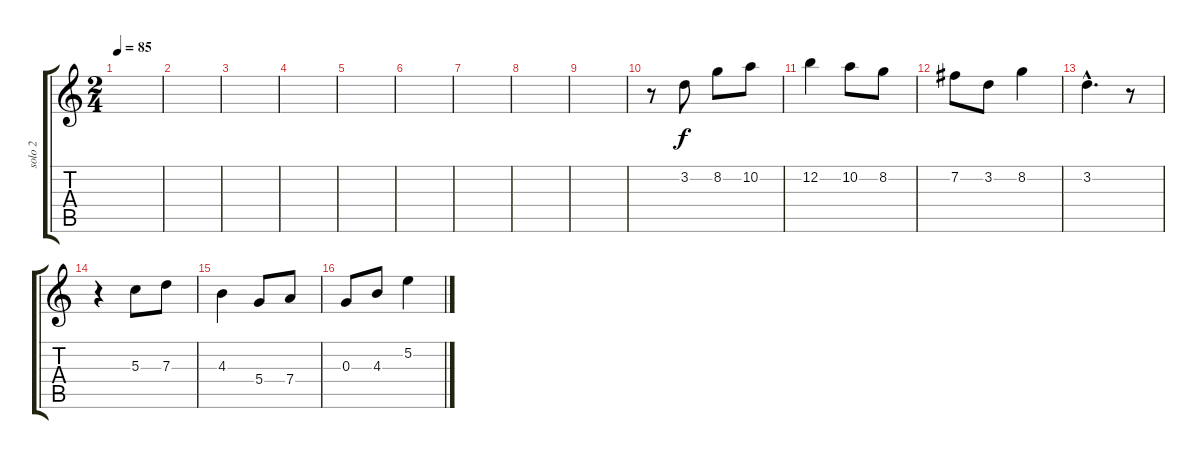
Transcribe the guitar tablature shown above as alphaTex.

\track ("solo 2" "solo 2") {instrument distortionguitar}
\staff {score tabs}
\tuning (E4 B3 G3 D3 A2 E2) {hide}
\ts (2 4)
\tempo 85
\clef g2
\ks c
|
|
|
|
|
|
|
|
|
r.8{instrument distortionguitar} 3.2.8 8.2.8 10.2.8 |
12.2.4 10.2.8 8.2.8 |
7.2.8 3.2.8 8.2.4 |
3.2{hac}.4{d} r.8 |
r.4 5.3.8 7.3.8 |
4.3.4 5.4.8 7.4.8 |
0.3.8 4.3.8 5.2.4
